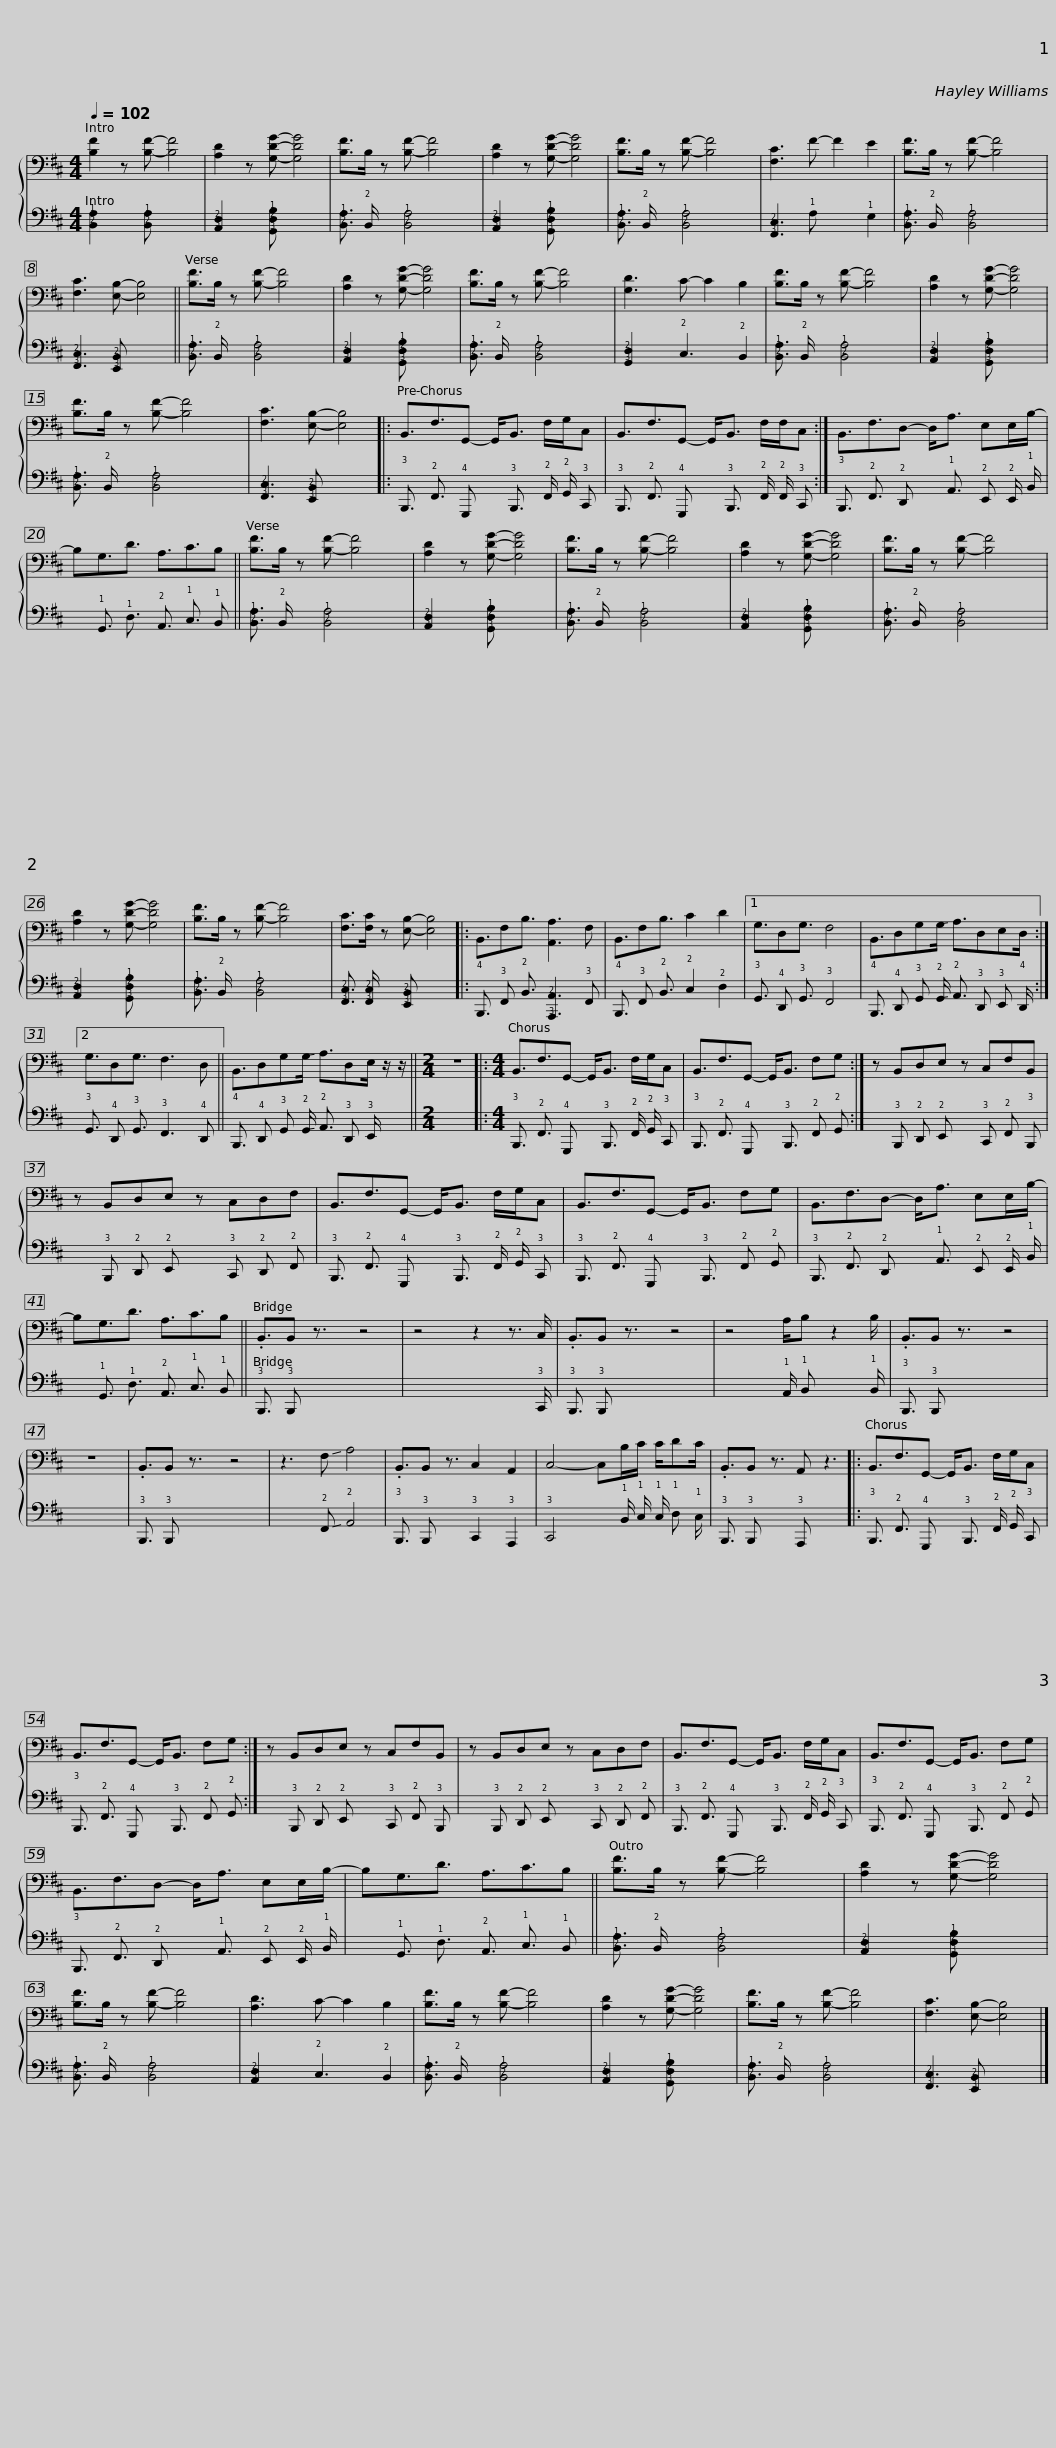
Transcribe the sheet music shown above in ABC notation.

X:1
%%score { 1 | 2 }
L:1/8
Q:1/4=102
M:4/4
I:linebreak $
K:D
V:1 bass transpose=-12
V:2 tab transpose=-12 stafflines=4 strings="E2,A2,D3,G3 nostems "
V:1
 [B,F]2 z [B,F]- [B,F]4 | [A,D]2 z [G,DG]- [G,DG]4 | [B,F]>B, z [B,F]- [B,F]4 | [A,D]2 z [G,DG]- [G,DG]4 |$ [B,F]>B, z [B,F]- [B,F]4 | %5
 [F,C]3 F- F2 E2 | [B,F]>B, z [B,F]- [B,F]4 | [F,C]3 [E,B,]- [E,B,]4 ||$ [B,F]>B, z [B,F]- [B,F]4 | [A,D]2 z [G,DG]- [G,DG]4 | %10
 [B,F]>B, z [B,F]- [B,F]4 | [G,D]3 C- C2 B,2 |$ [B,F]>B, z [B,F]- [B,F]4 | [A,D]2 z [G,DG]- [G,DG]4 | [B,F]>B, z [B,F]- [B,F]4 | %15
 [F,C]3 [E,B,]- [E,B,]4 |:$ B,,3/2F,3/2G,,- G,,<B,, F,/G,/C, | B,,3/2F,3/2G,,- G,,<B,, F,/F,/C, :| B,,3/2F,3/2D,- D,<A, E,E,/B,/- | B,G,3/2D3/2 A,3/2C3/2B, ||$ %20
 [B,F]>B, z [B,F]- [B,F]4 | [A,D]2 z [G,DG]- [G,DG]4 | [B,F]>B, z [B,F]- [B,F]4 | [A,D]2 z [G,DG]- [G,DG]4 |$ [B,F]>B, z [B,F]- [B,F]4 | %25
 [A,D]2 z [G,DG]- [G,DG]4 | [B,F]>B, z [B,F]- [B,F]4 | [F,C]>[F,C] z [E,B,]- [E,B,]4 |:$ B,,3/2F,B,3/2 [A,,A,]3 F, | B,,3/2F,B,3/2 C2 D2 |1 %30
 G,3/2D,G,3/2 F,4 | B,,3/2D,G,!-(!G,/ !-)!A,3/2D,E,D,/ :|2$ G,3/2D,G,3/2 F,3 D, || B,,3/2D,G,!-(!G,/ !-)!A,3/2D,E,/ z/ z/ ||[M:2/4] z4 |:$ %35
[M:4/4] B,,3/2F,3/2G,,- G,,<B,, F,/G,/C, | B,,3/2F,3/2G,,- G,,<B,, F,G, :| z B,,D,E, z C,F,B,, | z B,,D,E, z C,D,F, | B,,3/2F,3/2G,,- G,,<B,, F,/G,/C, |$ %40
 B,,3/2F,3/2G,,- G,,<B,, F,G, | B,,3/2F,3/2D,- D,<A, E,E,/B,/- | B,G,3/2D3/2 A,3/2C3/2B, ||$ .B,,3/2B,, z3/2 z4 | z4 z2 z3/2 C,/ | %45
 .B,,3/2B,, z3/2 z4 | z4 A,/B, z2 B,/ | .B,,3/2B,, z3/2 z4 | z8 |$ .B,,3/2B,, z3/2 z4 | %50
 z3 !-(!F, !-)!A,4 | .B,,3/2B,, z3/2 C,2 A,,2 | C,4- C,B,/C/ C/DC/ | .B,,3/2B,, z3/2 A,, z3 |:$ B,,3/2F,3/2G,,- G,,<B,, F,/G,/C, | %55
 B,,3/2F,3/2G,,- G,,<B,, F,G, :| z B,,D,E, z C,F,B,, | z B,,D,E, z C,D,F, |$ B,,3/2F,3/2G,,- G,,<B,, F,/G,/C, | B,,3/2F,3/2G,,- G,,<B,, F,G, | %60
 B,,3/2F,3/2D,- D,<A, E,E,/B,/- | B,G,3/2D3/2 A,3/2C3/2B, ||$ [B,F]>B, z [B,F]- [B,F]4 | [A,D]2 z [G,DG]- [G,DG]4 | [B,F]>B, z [B,F]- [B,F]4 | %65
 [A,D]3 C- C2 B,2 |$ [B,F]>B, z [B,F]- [B,F]4 | [A,D]2 z [G,DG]- [G,DG]4 | [B,F]>B, z [B,F]- [B,F]4 | [F,C]3 [E,B,]- [E,B,]4 |] %70
V:2
 [!2!B,,!1!F,]2 x [!2!B,,!1!F,] x4 | [!3!A,,!2!D,]2 x [!3!G,,!2!D,!1!G,] x4 | [!2!B,,!1!F,]3/2 !2!B,,/ x [!2!B,,!1!F,]4 x | [!3!A,,!2!D,]2 x [!3!G,,!2!D,!1!G,] x4 |$ [!2!B,,!1!F,]3/2 !2!B,,/ x [!2!B,,!1!F,]4 x | %5
 [!3!F,,!2!C,]3 !1!F, x2 !1!E,2 | [!2!B,,!1!F,]3/2 !2!B,,/ x [!2!B,,!1!F,]4 x | [!3!F,,!2!C,]3 [!3!E,,!2!B,,] x4 ||$ [!2!B,,!1!F,]3/2 !2!B,,/ x [!2!B,,!1!F,]4 x | [!3!A,,!2!D,]2 x [!3!G,,!2!D,!1!G,] x4 | %10
 [!2!B,,!1!F,]3/2 !2!B,,/ x [!2!B,,!1!F,]4 x | [!3!G,,!2!D,]2 x !2!C,3 !2!B,,2 |$ [!2!B,,!1!F,]3/2 !2!B,,/ x [!2!B,,!1!F,]4 x | [!3!A,,!2!D,]2 x [!3!G,,!2!D,!1!G,] x4 | [!2!B,,!1!F,]3/2 !2!B,,/ x [!2!B,,!1!F,]4 x | %15
 [!3!F,,!2!C,]3 [!3!E,,!2!B,,] x4 |:$ !3!B,,,3/2 !2!F,,3/2 !4!G,,, x/ !3!B,,,3/2 !2!F,,/ !2!G,,/ !3!C,, | !3!B,,,3/2 !2!F,,3/2 !4!G,,, x/ !3!B,,,3/2 !2!F,,/ !2!F,,/ !3!C,, :| !3!B,,,3/2 !2!F,,3/2 !2!D,, x/ !1!A,,3/2 !2!E,, !2!E,,/ !1!B,,/ | x !1!G,,3/2 !1!D,3/2 !2!A,,3/2 !1!C,3/2 !1!B,, ||$ %20
 [!2!B,,!1!F,]3/2 !2!B,,/ x [!2!B,,!1!F,]4 x | [!3!A,,!2!D,]2 x [!3!G,,!2!D,!1!G,] x4 | [!2!B,,!1!F,]3/2 !2!B,,/ x [!2!B,,!1!F,]4 x | [!3!A,,!2!D,]2 x [!3!G,,!2!D,!1!G,] x4 |$ [!2!B,,!1!F,]3/2 !2!B,,/ x [!2!B,,!1!F,]4 x | %25
 [!3!A,,!2!D,]2 x [!3!G,,!2!D,!1!G,] x4 | [!2!B,,!1!F,]3/2 !2!B,,/ x [!2!B,,!1!F,]4 x | [!3!F,,!2!C,]3/2 [!3!F,,!2!C,]/ x [!3!E,,!2!B,,] x4 |:$ !4!B,,,3/2 !3!F,, !2!B,,3/2 [!3!A,,,!2!A,,]3 !3!F,, | !4!B,,,3/2 !3!F,, !2!B,,3/2 !2!C,2 !2!D,2 |1 %30
 !3!G,,3/2 !4!D,, !3!G,,3/2 !3!F,,4 | !4!B,,,3/2 !4!D,, !3!G,, !-(!!2!G,,/ !-)!!2!A,,3/2 !3!D,, !3!E,, !4!D,,/ :|2$ !3!G,,3/2 !4!D,, !3!G,,3/2 !3!F,,3 !4!D,, || !4!B,,,3/2 !4!D,, !3!G,, !-(!!2!G,,/ !-)!!2!A,,3/2 !3!D,, !3!E,,/ x/ x/ ||[M:2/4] x4 |:$ %35
[M:4/4] !3!B,,,3/2 !2!F,,3/2 !4!G,,, x/ !3!B,,,3/2 !2!F,,/ !2!G,,/ !3!C,, | !3!B,,,3/2 !2!F,,3/2 !4!G,,, x/ !3!B,,,3/2 !2!F,, !2!G,, :| x !3!B,,, !2!D,, !2!E,, x !3!C,, !2!F,, !3!B,,, | x !3!B,,, !2!D,, !2!E,, x !3!C,, !2!D,, !2!F,, | !3!B,,,3/2 !2!F,,3/2 !4!G,,, x/ !3!B,,,3/2 !2!F,,/ !2!G,,/ !3!C,, |$ %40
 !3!B,,,3/2 !2!F,,3/2 !4!G,,, x/ !3!B,,,3/2 !2!F,, !2!G,, | !3!B,,,3/2 !2!F,,3/2 !2!D,, x/ !1!A,,3/2 !2!E,, !2!E,,/ !1!B,,/ | x !1!G,,3/2 !1!D,3/2 !2!A,,3/2 !1!C,3/2 !1!B,, ||$ !3!B,,,3/2 !3!B,,, x/ x x4 | x4 x2 x3/2 !3!C,,/ | %45
 !3!B,,,3/2 !3!B,,, x/ x x4 | x4 !1!A,,/ !1!B,, x2 !1!B,,/ | !3!B,,,3/2 !3!B,,, x/ x x4 | x8 |$ !3!B,,,3/2 !3!B,,, x/ x x4 | %50
 x3 !-(!!2!F,, !-)!!2!A,,4 | !3!B,,,3/2 !3!B,,, x3/2 !3!C,,2 !3!A,,,2 | !3!C,,4 x !1!B,,/ !1!C,/ !1!C,/ !1!D, !1!C,/ | !3!B,,,3/2 !3!B,,, x3/2 !3!A,,, x3 |:$ !3!B,,,3/2 !2!F,,3/2 !4!G,,, x/ !3!B,,,3/2 !2!F,,/ !2!G,,/ !3!C,, | %55
 !3!B,,,3/2 !2!F,,3/2 !4!G,,, x/ !3!B,,,3/2 !2!F,, !2!G,, :| x !3!B,,, !2!D,, !2!E,, x !3!C,, !2!F,, !3!B,,, | x !3!B,,, !2!D,, !2!E,, x !3!C,, !2!D,, !2!F,, |$ !3!B,,,3/2 !2!F,,3/2 !4!G,,, x/ !3!B,,,3/2 !2!F,,/ !2!G,,/ !3!C,, | !3!B,,,3/2 !2!F,,3/2 !4!G,,, x/ !3!B,,,3/2 !2!F,, !2!G,, | %60
 !3!B,,,3/2 !2!F,,3/2 !2!D,, x/ !1!A,,3/2 !2!E,, !2!E,,/ !1!B,,/ | x !1!G,,3/2 !1!D,3/2 !2!A,,3/2 !1!C,3/2 !1!B,, ||$ [!2!B,,!1!F,]3/2 !2!B,,/ x [!2!B,,!1!F,]4 x | [!3!A,,!2!D,]2 x [!3!G,,!2!D,!1!G,] x4 | [!2!B,,!1!F,]3/2 !2!B,,/ x [!2!B,,!1!F,]4 x | %65
 [!3!A,,!2!D,]2 x !2!C,3 !2!B,,2 |$ [!2!B,,!1!F,]3/2 !2!B,,/ x [!2!B,,!1!F,]4 x | [!3!A,,!2!D,]2 x [!3!G,,!2!D,!1!G,] x4 | [!2!B,,!1!F,]3/2 !2!B,,/ x [!2!B,,!1!F,]4 x | [!3!F,,!2!C,]3 [!3!E,,!2!B,,] x4 |] %70
